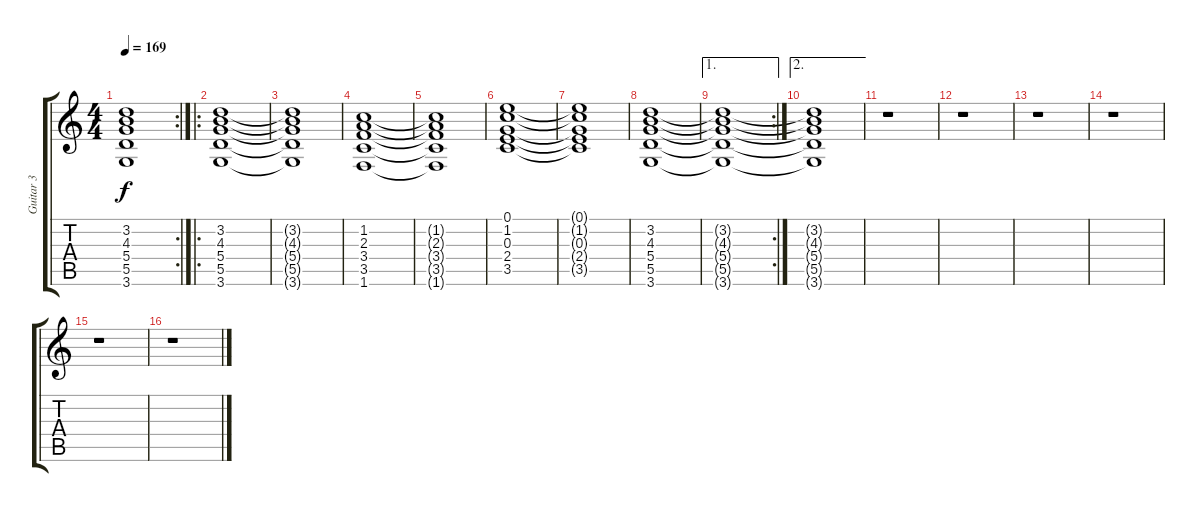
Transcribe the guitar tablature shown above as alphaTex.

\track ("Guitar 3" "Guitar 3") {instrument distortionguitar}
\staff {score tabs}
\tuning (E4 B3 G3 D3 A2 E2) {hide}
\rc 2
\ts (4 4)
\tempo 169
\clef g2
\ks c
(3.2{t} 4.3{t} 5.4{t} 5.5{t} 3.6{t}).1{dy f} |
\ro
(3.2 4.3 5.4 5.5 3.6).1{volume 13} |
(3.2{t} 4.3{t} 5.4{t} 5.5{t} 3.6{t}).1 |
(1.2 2.3 3.4 3.5 1.6).1 |
(1.2{t} 2.3{t} 3.4{t} 3.5{t} 1.6{t}).1 |
(0.1 1.2 0.3 2.4 3.5).1 |
(0.1{t} 1.2{t} 0.3{t} 2.4{t} 3.5{t}).1 |
(3.2 4.3 5.4 5.5 3.6).1 |
\ae 1
\rc 2
(3.2{t} 4.3{t} 5.4{t} 5.5{t} 3.6{t}).1 |
\ae 2
(3.2{t} 4.3{t} 5.4{t} 5.5{t} 3.6{t}).1 |
r.1 |
r.1 |
r.1 |
r.1 |
r.1 |
r.1
